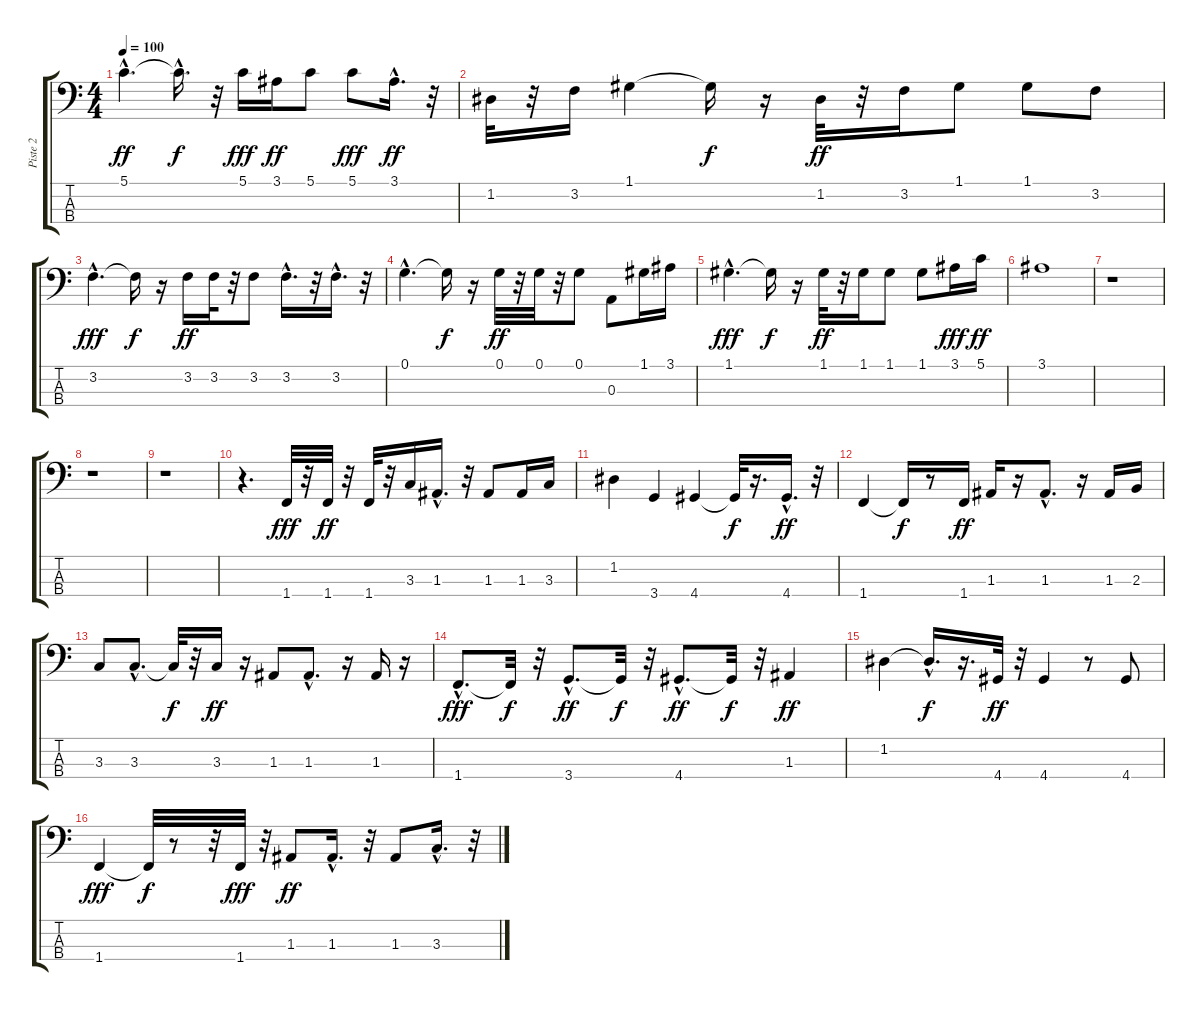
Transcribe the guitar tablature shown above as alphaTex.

\track ("Piste 2" "Piste 2") {instrument electricbassfinger}
\staff {score tabs}
\tuning (G2 D2 A1 E1) {hide}
\ts (4 4)
\tempo 100
\clef f4
\ks c
5.1{hac}.4{d dy ff} 5.1{hac t}.16{d dy f} r.32 5.1.16{dy fff} 3.1.16{dy ff} 5.1.8 5.1.8{dy fff} 3.1{hac}.16{d dy ff} r.32 |
1.2.32 r.32 3.2.16 1.1.4 1.1{t}.16{dy f} r.16 1.2.32{dy ff} r.32 3.2.16 1.1.8 1.1.8 3.2.8 |
3.2{hac}.4{d dy fff} 3.2{t}.16{dy f} r.16 3.2.16{dy ff} 3.2.32 r.32 3.2.8 3.2{hac}.16{d} r.32 3.2{hac}.16{d} r.32 |
0.1{hac}.4{d} 0.1{t}.16{dy f} r.16 0.1.32{dy ff} r.32 0.1.32 r.32 0.1.8 0.3.8 1.1.16 3.1.16 |
1.1{hac}.4{d dy fff} 1.1{t}.16{dy f} r.16 1.1.32{dy ff} r.32 1.1.16 1.1.8 1.1.8 3.1.16{dy fff} 5.1.16{dy ff} |
3.1.1 |
r.1 |
r.1 |
r.1 |
r.4{d} 1.4.32{dy fff} r.32 1.4.32{dy ff} r.32 1.4.32 r.32 3.3.16 1.3{hac}.16{d} r.32 1.3.8 1.3.16 3.3.16 |
1.2.4 3.4.4 4.4.4 4.4{t}.32{dy f} r.16{d} 4.4{hac}.16{d dy ff} r.32 |
1.4.4 1.4{t}.16{dy f} r.8 1.4.16{dy ff} 1.3.16 r.16 1.3{hac}.8{d} r.16 1.3.16 2.3.16 |
3.3.8 3.3{hac}.8{d} 3.3{t}.32{dy f} r.32 3.3.16{dy ff} r.16 1.3.8 1.3{hac}.8{d} r.16 1.3.16 r.16 |
1.4{hac}.8{d dy fff} 1.4{t}.32{dy f} r.32 3.4{hac}.8{d dy ff} 3.4{t}.32{dy f} r.32 4.4{hac}.8{d dy ff} 4.4{t}.32{dy f} r.32 1.3.4{dy ff} |
1.2.4 1.2{hac t}.16{d dy f} r.16{d} 4.4.32{dy ff} r.32 4.4.4 r.8 4.4.8 |
1.4.4{dy fff} 1.4{t}.32{dy f} r.8 r.32 1.4.32{dy fff} r.32 1.3.8{dy ff} 1.3{hac}.16{d} r.32 1.3.8 3.3{hac}.16{d} r.32
